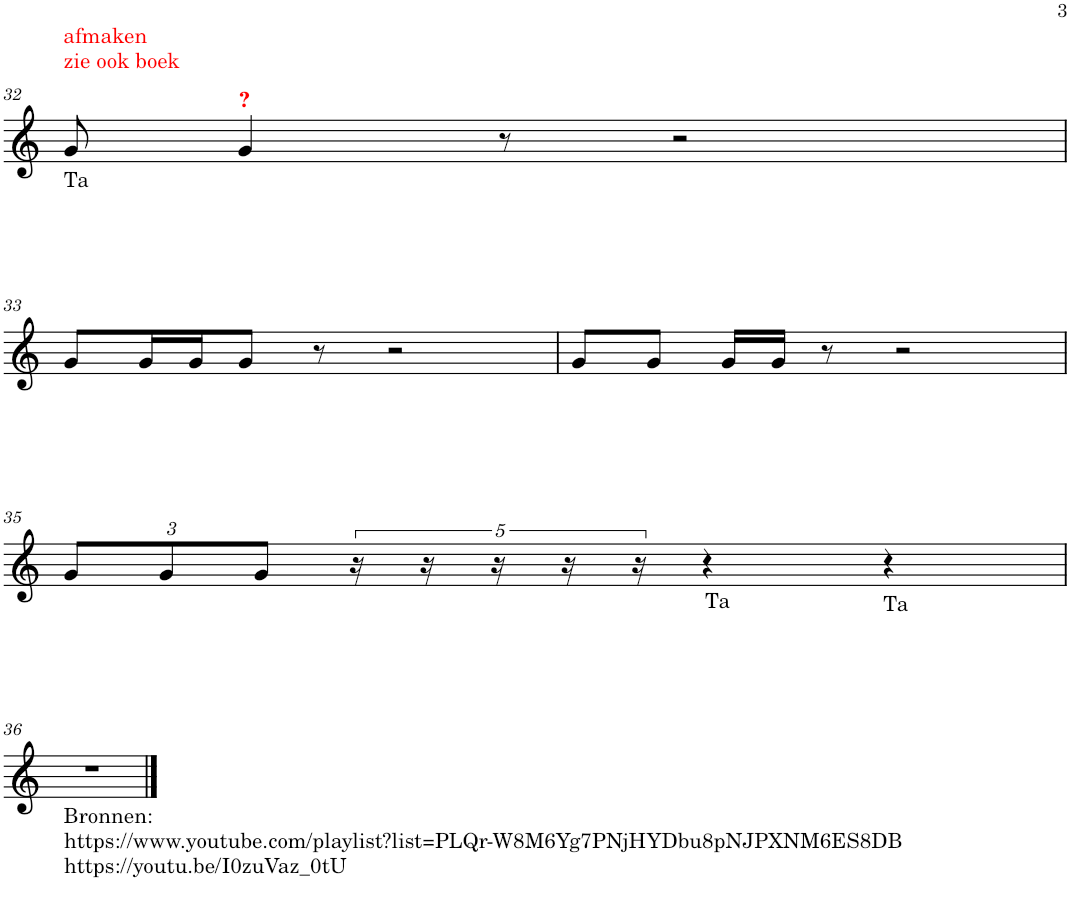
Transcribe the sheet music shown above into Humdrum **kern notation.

**kern
*part1
*staff1
*I"Piano
*I'Pno.
!!LO:PB:g=z
*clefG2
*k[]
*M4/4
=32
!LO:TX:a:B:color=#FF0000:t=?
!LO:TX:a:color=#FF0000:t=afmaken
!LO:TX:a:t=zie ook boek
!LO:TX:b:t=Ta
8g/
4g/
8r
2r
!!LO:LB:g=z
=33
8g/L
16g/L
16g/J
8g/J
8r
2r
=34
8g/L
8g/J
16g/LL
16g/JJ
8r
2r
!!LO:LB:g=z
=35
*Xbrackettup
12g/L
12g/
12g/J
4r
!LO:TX:b:t=Ta
4r
!LO:TX:b:t=Ta
4r
!!LO:LB:g=z
=36
!LO:TX:b:t=Bronnen&colon;
!LO:TX:b:t=https&colon;//www.youtube.com/playlist?list=PLQr-W8M6Yg7PNjHYDbu8pNJPXNM6ES8DB
!LO:TX:b:t=https&colon;//youtu.be/I0zuVaz_0tU
1r
==
*-
